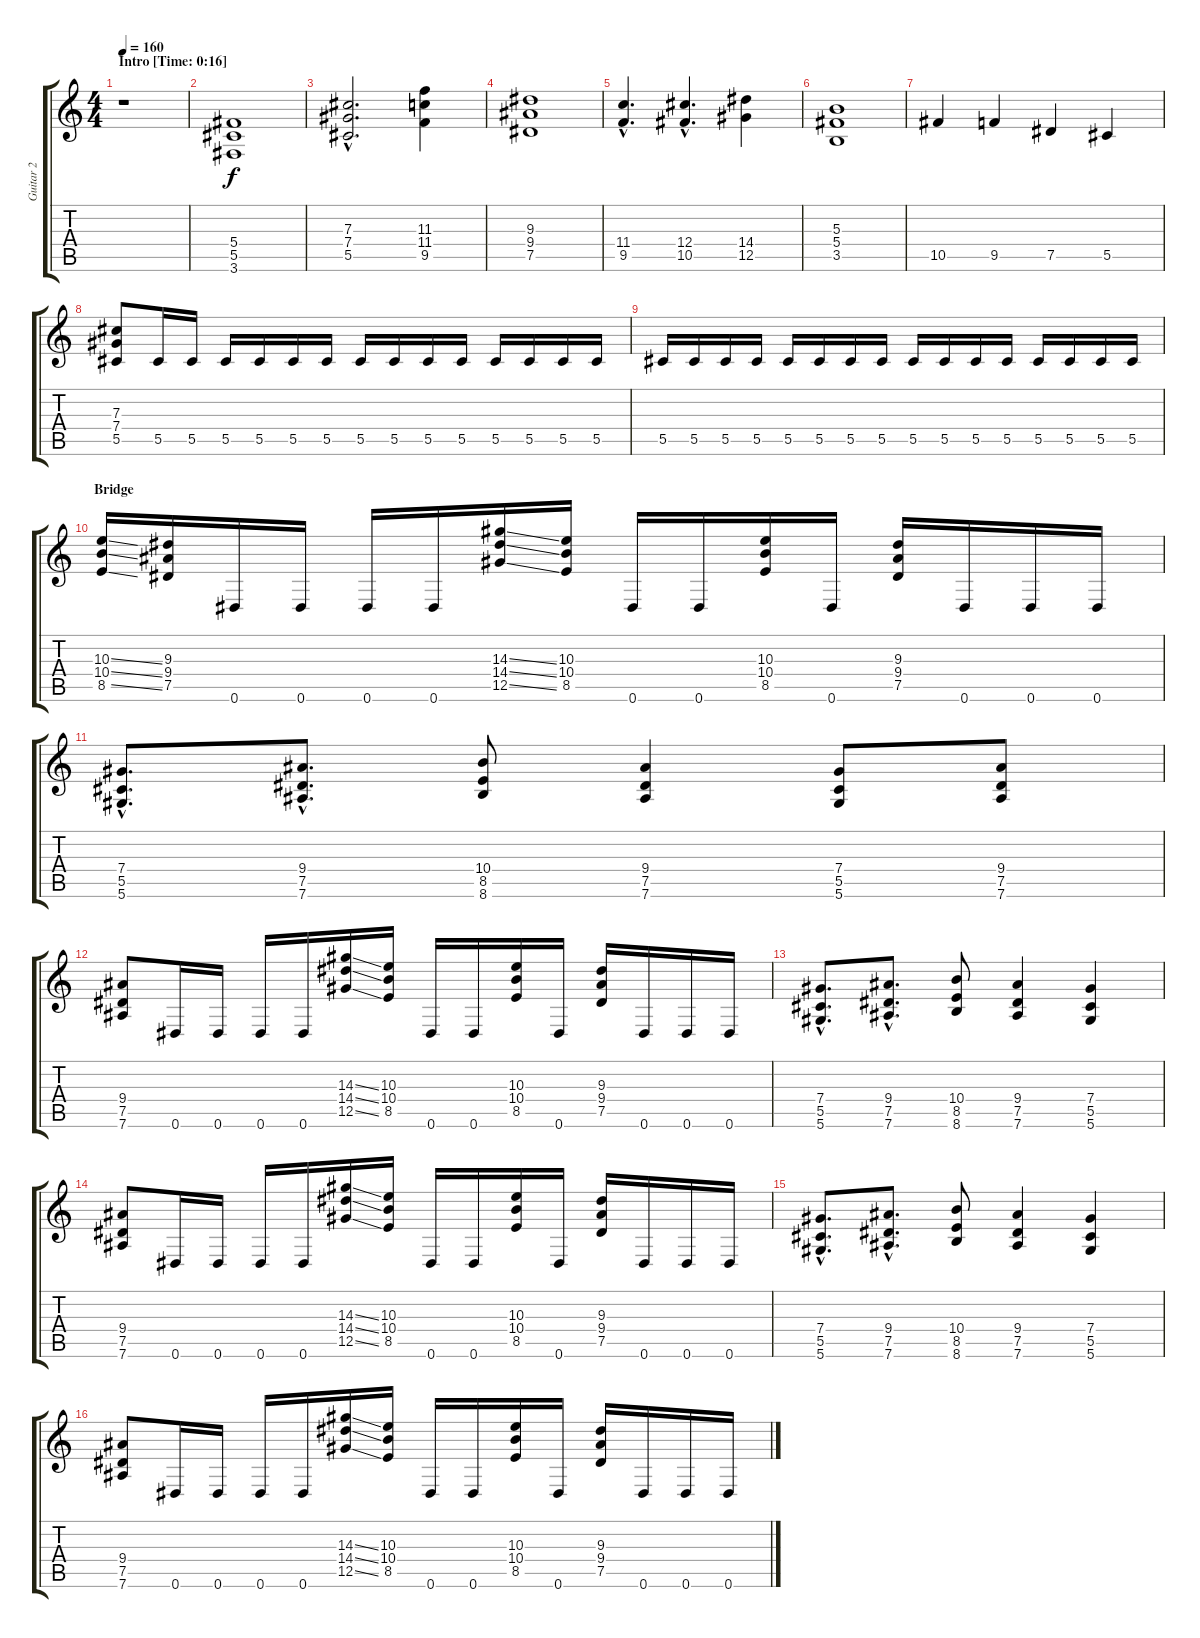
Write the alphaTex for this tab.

\track ("Guitar 2" "Guitar 2") {instrument overdrivenguitar}
\staff {score tabs}
\tuning (Eb4 Bb3 Gb3 Db3 Ab2 Eb2) {hide}
\ts (4 4)
\section ("" "Intro [Time: 0:16]")
\tempo 160
\clef g2
\ks c
r.1{dy f instrument overdrivenguitar} |
(5.4 5.5 3.6).1 |
(7.3{hac} 7.4{hac} 5.5{hac}).2{d} (11.3 11.4 9.5).4 |
(9.3 9.4 7.5).1 |
(11.4{hac} 9.5{hac}).4{d} (12.4{hac} 10.5{hac}).4{d} (14.4 12.5).4 |
(5.3 5.4 3.5).1 |
10.5.4 9.5.4 7.5.4 5.5.4 |
(7.3 7.4 5.5).8 5.5.16 5.5.16 5.5.16 5.5.16 5.5.16 5.5.16 5.5.16 5.5.16 5.5.16 5.5.16 5.5.16 5.5.16 5.5.16 5.5.16 |
5.5.16 5.5.16 5.5.16 5.5.16 5.5.16 5.5.16 5.5.16 5.5.16 5.5.16 5.5.16 5.5.16 5.5.16 5.5.16 5.5.16 5.5.16 5.5.16 |
\section ("" "Bridge")
(10.3{ss} 10.4{ss} 8.5{ss}).16 (9.3 9.4 7.5).16 0.6.16 0.6.16 0.6.16 0.6.16 (14.3{ss} 14.4{ss} 12.5{ss}).16 (10.3 10.4 8.5).16 0.6.16 0.6.16 (10.3 10.4 8.5).16 0.6.16 (9.3 9.4 7.5).16 0.6.16 0.6.16 0.6.16 |
(7.4{hac} 5.5{hac} 5.6{hac}).8{d} (9.4{hac} 7.5{hac} 7.6{hac}).8{d} (10.4 8.5 8.6).8 (9.4 7.5 7.6).4 (7.4 5.5 5.6).8 (9.4 7.5 7.6).8 |
(9.4 7.5 7.6).8 0.6.16 0.6.16 0.6.16 0.6.16 (14.3{ss} 14.4{ss} 12.5{ss}).16 (10.3 10.4 8.5).16 0.6.16 0.6.16 (10.3 10.4 8.5).16 0.6.16 (9.3 9.4 7.5).16 0.6.16 0.6.16 0.6.16 |
(7.4{hac} 5.5{hac} 5.6{hac}).8{d} (9.4{hac} 7.5{hac} 7.6{hac}).8{d} (10.4 8.5 8.6).8 (9.4 7.5 7.6).4 (7.4 5.5 5.6).4 |
(9.4 7.5 7.6).8 0.6.16 0.6.16 0.6.16 0.6.16 (14.3{ss} 14.4{ss} 12.5{ss}).16 (10.3 10.4 8.5).16 0.6.16 0.6.16 (10.3 10.4 8.5).16 0.6.16 (9.3 9.4 7.5).16 0.6.16 0.6.16 0.6.16 |
(7.4{hac} 5.5{hac} 5.6{hac}).8{d} (9.4{hac} 7.5{hac} 7.6{hac}).8{d} (10.4 8.5 8.6).8 (9.4 7.5 7.6).4 (7.4 5.5 5.6).4 |
(9.4 7.5 7.6).8 0.6.16 0.6.16 0.6.16 0.6.16 (14.3{ss} 14.4{ss} 12.5{ss}).16 (10.3 10.4 8.5).16 0.6.16 0.6.16 (10.3 10.4 8.5).16 0.6.16 (9.3 9.4 7.5).16 0.6.16 0.6.16 0.6.16
